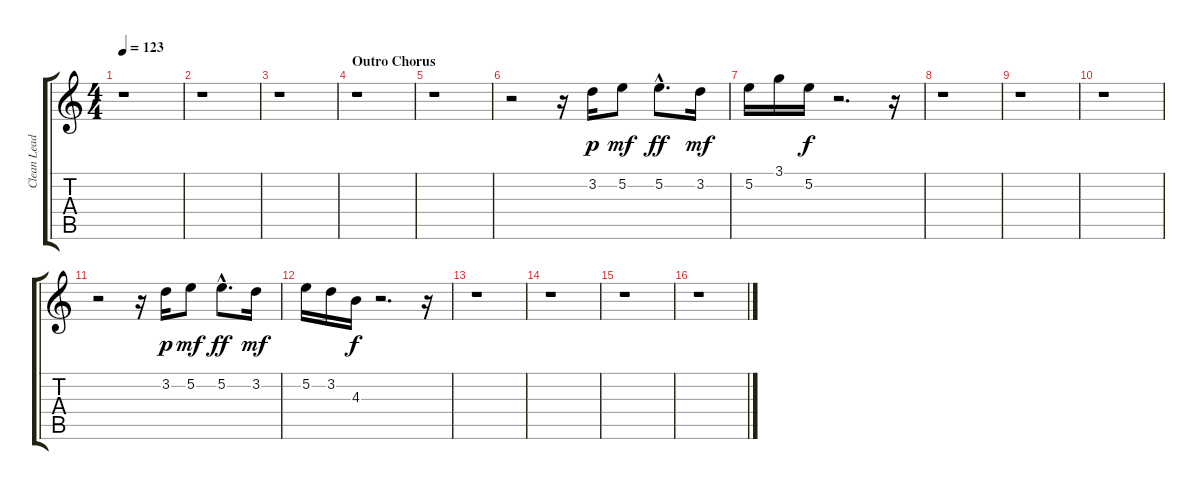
\track ("Clean Lead" "Clean Lead") {instrument electricguitarjazz}
\staff {score tabs}
\tuning (E4 B3 G3 D3 A2 E2) {hide}
\ts (4 4)
\tempo 123
\clef g2
\ks c
r.1{dy ff} |
r.1 |
r.1 |
\section ("" "Outro Chorus")
r.1 |
r.1 |
r.2 r.16 3.2.16{dy p} 5.2.8{dy mf} 5.2{hac}.8{d dy ff} 3.2.16{dy mf} |
5.2.16 3.1.16 5.2.16{dy f} r.2{d} r.16 |
r.1 |
r.1 |
r.1 |
r.2 r.16 3.2.16{dy p} 5.2.8{dy mf} 5.2{hac}.8{d dy ff} 3.2.16{dy mf} |
5.2.16 3.2.16 4.3.16{dy f} r.2{d} r.16 |
r.1 |
r.1 |
r.1 |
r.1
